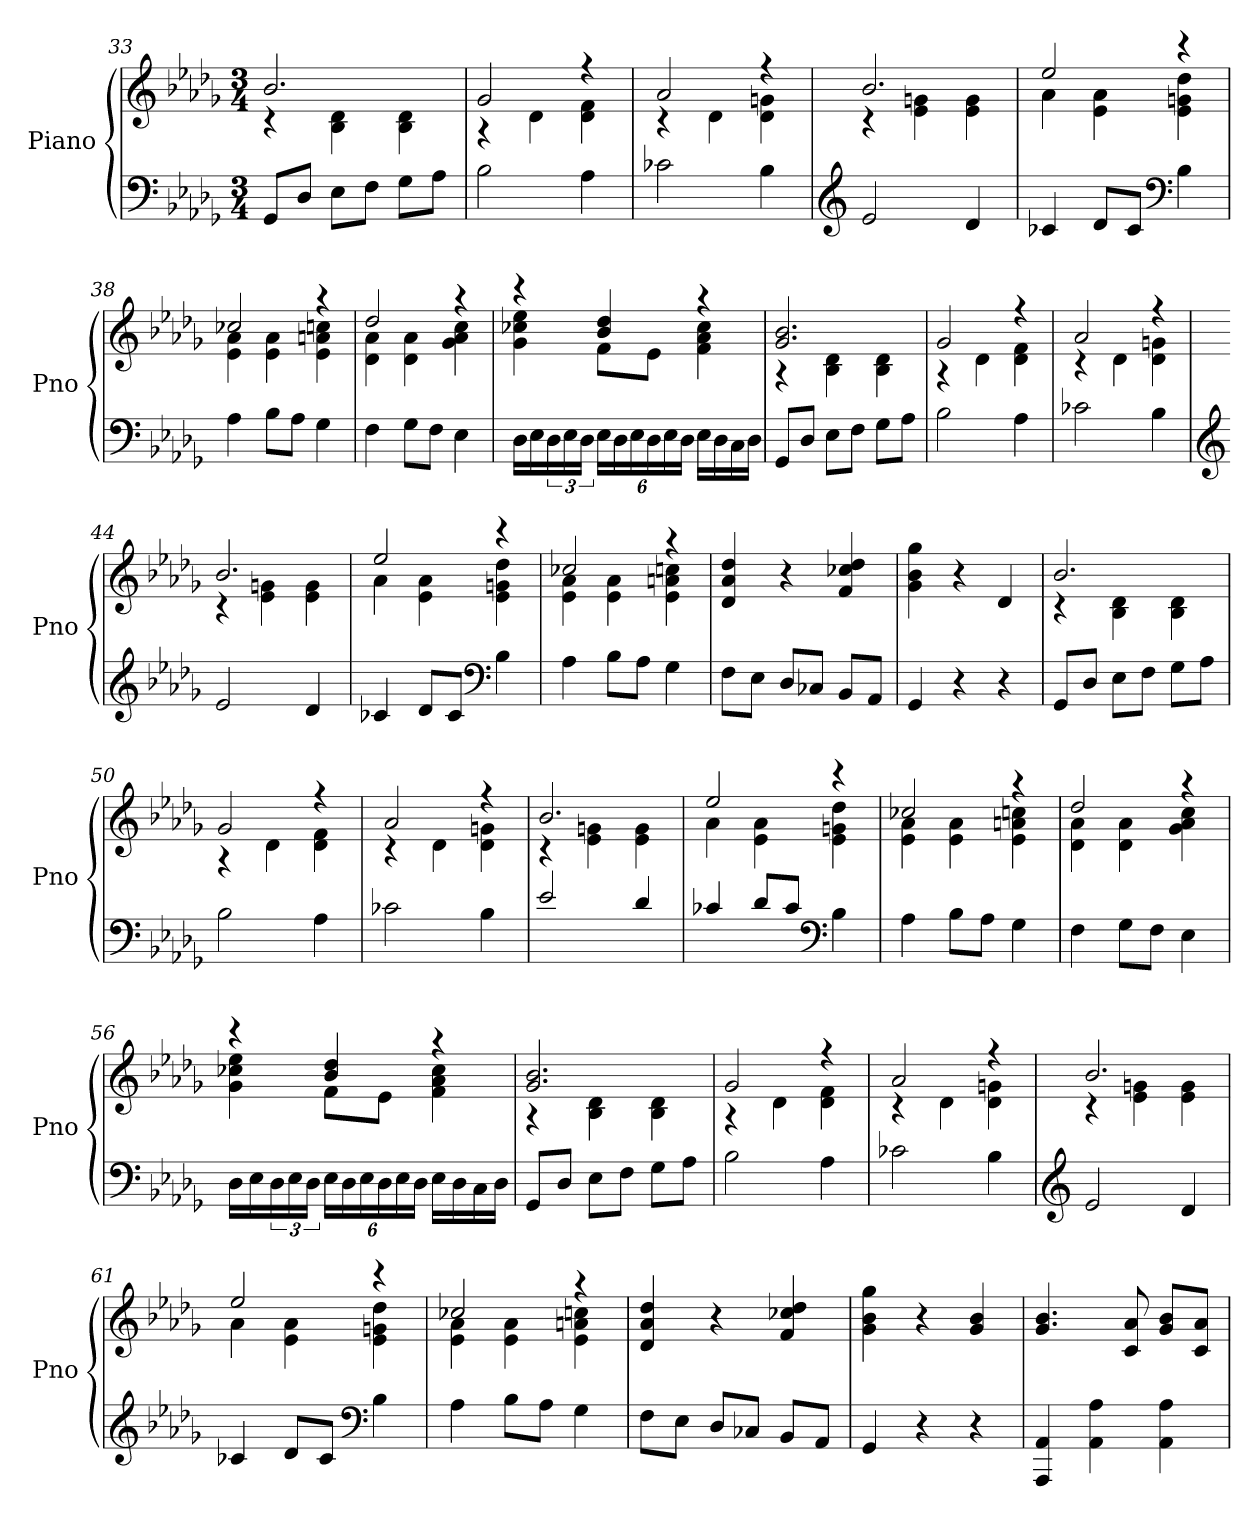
**kern	**kern
*part1	*part1
*staff2	*staff1
*I"Piano	*
*I'Pno	*
*clefF4	*clefG2
*k[b-e-a-d-g-]	*k[b-e-a-d-g-]
*M3/4	*M3/4
=33	=33
*	*^
8GG-/L	2.b-/	4r
8D-/J	.	.
8E-\L	.	4B-\ 4d-\
8F\J	.	.
8G-\L	.	4B-\ 4d-\
8A-\J	.	.
=34	=34	=34
2B-\	2g-/	4r
.	.	4d-\
4A-\	4r	4d-\ 4f\
=35	=35	=35
2c-X\	2a-/	4r
.	.	4d-\
4B-\	4r	4d-\ 4gn\
=36	=36	=36
*clefG2	*	*
2e-/	2.b-/	4r
.	.	4e-\ 4gn\
4d-/	.	4e-\ 4g\
=37	=37	=37
4c-X/	2ee-/	4a-\
8d-/L	.	4e-\ 4a-\
8c-/J	.	.
*clefF4	*	*
4B-\	4r	4e-\ 4gn\ 4dd-\
=38	=38	=38
4A-\	2cc-X/	4e-\ 4a-\
8B-\L	.	4e-\ 4a-\
8A-\J	.	.
4G-\	4r	4e-\ 4an\ 4ccn\
=39	=39	=39
4F\	2dd-/	4d-\ 4a-\
8G-\L	.	4d-\ 4a-\
8F\J	.	.
4E-\	4r	4g-\ 4a-\ 4cc\
=40	=40	=40
16D-\LL	4r	4g-\ 4cc-X\ 4ee-\
16E-\	.	.
24D-\	.	.
24E-\	.	.
24D-\JJ	.	.
24E-\LL	4b-/ 4dd-/	8f\L
24D-\	.	.
24E-\	.	.
24D-\	.	8e-\J
24E-\	.	.
24D-\JJ	.	.
16E-\LL	4r	4f\ 4a-\ 4cc-\
16D-\	.	.
16C\	.	.
16D-\JJ	.	.
=41	=41	=41
8GG-/L	2.g-/ 2.b-/	4r
8D-/J	.	.
8E-\L	.	4B-\ 4d-\
8F\J	.	.
8G-\L	.	4B-\ 4d-\
8A-\J	.	.
=42	=42	=42
2B-\	2g-/	4r
.	.	4d-\
4A-\	4r	4d-\ 4f\
=43	=43	=43
2c-X\	2a-/	4r
.	.	4d-\
4B-\	4r	4d-\ 4gn\
=44	=44	=44
*clefG2	*	*
2e-/	2.b-/	4r
.	.	4e-\ 4gn\
4d-/	.	4e-\ 4g\
=45	=45	=45
4c-X/	2ee-/	4a-\
8d-/L	.	4e-\ 4a-\
8c-/J	.	.
*clefF4	*	*
4B-\	4r	4e-\ 4gn\ 4dd-\
=46	=46	=46
4A-\	2cc-X/	4e-\ 4a-\
8B-\L	.	4e-\ 4a-\
8A-\J	.	.
4G-\	4r	4e-\ 4an\ 4ccn\
*	*v	*v
=47	=47
8F\L	4d-/ 4a-/ 4dd-/
8E-\J	.
8D-/L	4r
8C-X/J	.
8BB-/L	4f/ 4cc-X/ 4dd-/
8AA-/J	.
=48	=48
4GG-/	4g-\ 4b-\ 4gg-\
4r	4r
4r	4d-/
=49	=49
*	*^
8GG-/L	2.b-/	4r
8D-/J	.	.
8E-\L	.	4B-\ 4d-\
8F\J	.	.
8G-\L	.	4B-\ 4d-\
8A-\J	.	.
=50	=50	=50
2B-\	2g-/	4r
.	.	4d-\
4A-\	4r	4d-\ 4f\
=51	=51	=51
2c-X\	2a-/	4r
.	.	4d-\
4B-\	4r	4d-\ 4gn\
=52	=52	=52
2e-/	2.b-/	4r
.	.	4e-\ 4gn\
4d-/	.	4e-\ 4g\
=53	=53	=53
4c-X/	2ee-/	4a-\
8d-/L	.	4e-\ 4a-\
8c-/J	.	.
*clefF4	*	*
4B-\	4r	4e-\ 4gn\ 4dd-\
=54	=54	=54
4A-\	2cc-X/	4e-\ 4a-\
8B-\L	.	4e-\ 4a-\
8A-\J	.	.
4G-\	4r	4e-\ 4an\ 4ccn\
=55	=55	=55
4F\	2dd-/	4d-\ 4a-\
8G-\L	.	4d-\ 4a-\
8F\J	.	.
4E-\	4r	4g-\ 4a-\ 4cc\
=56	=56	=56
16D-\LL	4r	4g-\ 4cc-X\ 4ee-\
16E-\	.	.
24D-\	.	.
24E-\	.	.
24D-\JJ	.	.
24E-\LL	4b-/ 4dd-/	8f\L
24D-\	.	.
24E-\	.	.
24D-\	.	8e-\J
24E-\	.	.
24D-\JJ	.	.
16E-\LL	4r	4f\ 4a-\ 4cc-\
16D-\	.	.
16C\	.	.
16D-\JJ	.	.
=57	=57	=57
8GG-/L	2.g-/ 2.b-/	4r
8D-/J	.	.
8E-\L	.	4B-\ 4d-\
8F\J	.	.
8G-\L	.	4B-\ 4d-\
8A-\J	.	.
=58	=58	=58
2B-\	2g-/	4r
.	.	4d-\
4A-\	4r	4d-\ 4f\
=59	=59	=59
2c-X\	2a-/	4r
.	.	4d-\
4B-\	4r	4d-\ 4gn\
=60	=60	=60
*clefG2	*	*
2e-/	2.b-/	4r
.	.	4e-\ 4gn\
4d-/	.	4e-\ 4g\
=61	=61	=61
4c-X/	2ee-/	4a-\
8d-/L	.	4e-\ 4a-\
8c-/J	.	.
*clefF4	*	*
4B-\	4r	4e-\ 4gn\ 4dd-\
=62	=62	=62
4A-\	2cc-X/	4e-\ 4a-\
8B-\L	.	4e-\ 4a-\
8A-\J	.	.
4G-\	4r	4e-\ 4an\ 4ccn\
*	*v	*v
=63	=63
8F\L	4d-/ 4a-/ 4dd-/
8E-\J	.
8D-/L	4r
8C-X/J	.
8BB-/L	4f/ 4cc-X/ 4dd-/
8AA-/J	.
=64	=64
4GG-/	4g-\ 4b-\ 4gg-\
4r	4r
4r	4g-/ 4b-/
=65	=65
4AAA-/ 4AA-/	4.g-/ 4.b-/
4AA-\ 4A-\	.
.	8c/ 8a-/
4AA-\ 4A-\	8g-/ 8b-/L
.	8c/ 8a-/J
=	=
*-	*-
